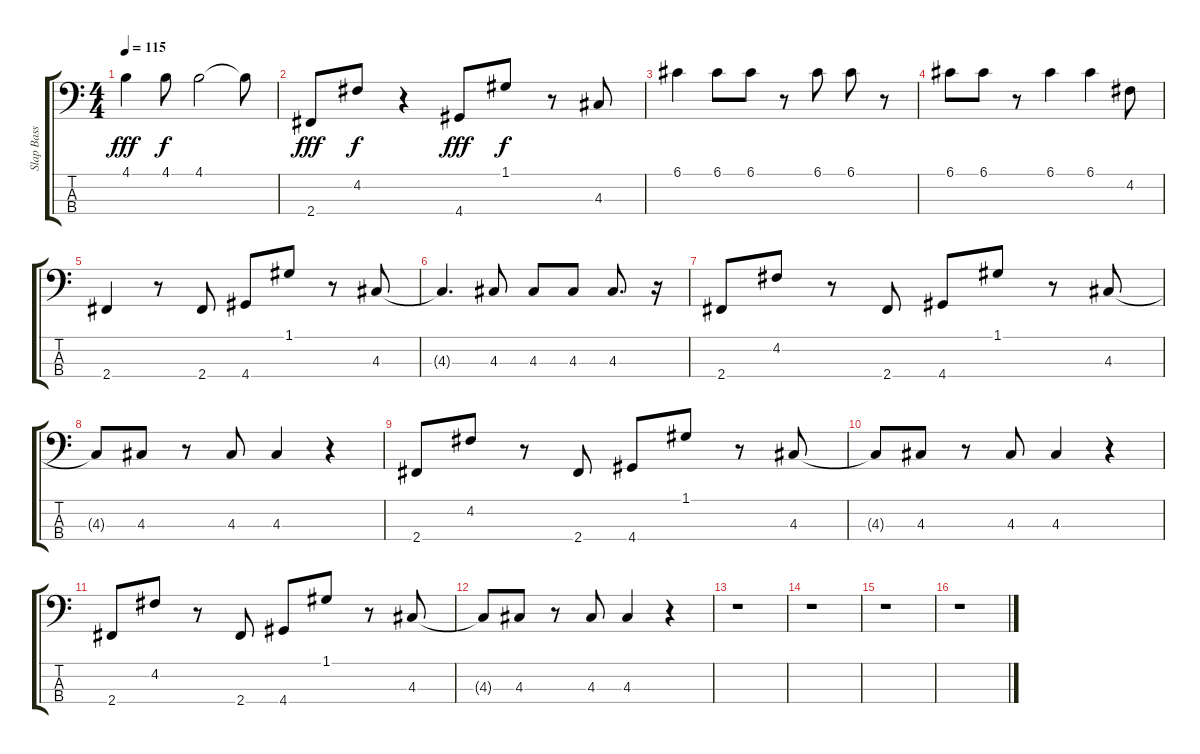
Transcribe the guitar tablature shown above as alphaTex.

\track ("Slap Bass" "Slap Bass") {instrument slapbass1}
\staff {score tabs}
\tuning (G2 D2 A1 E1) {hide}
\ts (4 4)
\tempo 115
\clef f4
\ks c
4.1.4{dy fff} 4.1.8{dy f} 4.1.2 4.1{t}.8 |
2.4.8{dy fff} 4.2.8{dy f} r.4 4.4.8{dy fff} 1.1.8{dy f} r.8 4.3.8 |
6.1.4 6.1.8 6.1.8 r.8 6.1.8 6.1.8 r.8 |
6.1.8 6.1.8 r.8 6.1.4 6.1.4 4.2.8 |
2.4.4 r.8 2.4.8 4.4.8 1.1.8 r.8 4.3.8 |
4.3{t}.4{d} 4.3.8 4.3.8 4.3.8 4.3.8{d} r.16 |
2.4.8 4.2.8 r.8 2.4.8 4.4.8 1.1.8 r.8 4.3.8 |
4.3{t}.8 4.3.8 r.8 4.3.8 4.3.4 r.4 |
2.4.8 4.2.8 r.8 2.4.8 4.4.8 1.1.8 r.8 4.3.8 |
4.3{t}.8 4.3.8 r.8 4.3.8 4.3.4 r.4 |
2.4.8 4.2.8 r.8 2.4.8 4.4.8 1.1.8 r.8 4.3.8 |
4.3{t}.8 4.3.8 r.8 4.3.8 4.3.4 r.4 |
r.1 |
r.1 |
r.1 |
r.1
